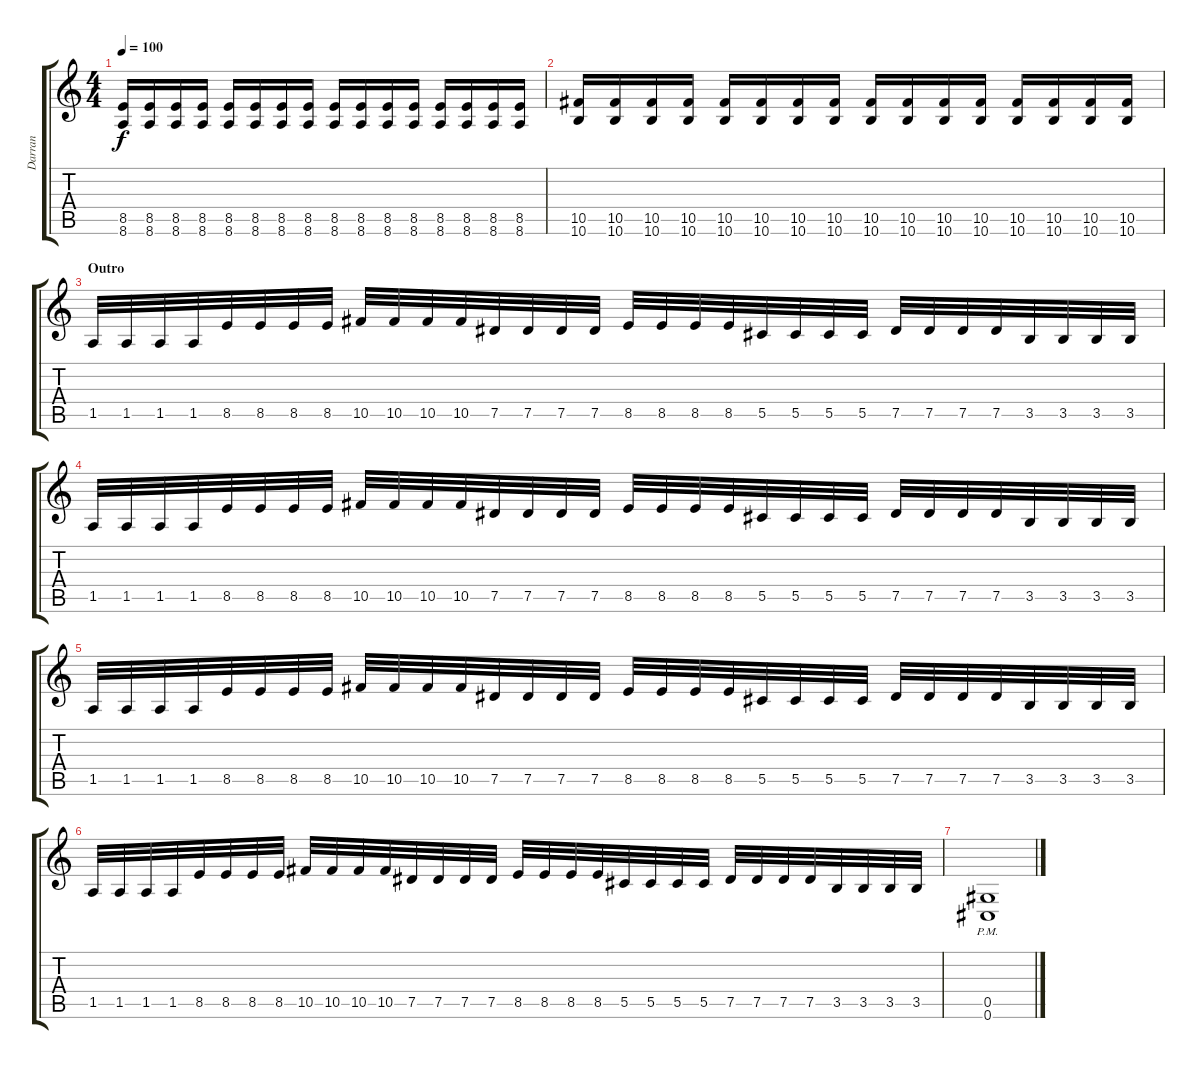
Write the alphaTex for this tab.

\track ("Darran" "Darran") {instrument distortionguitar}
\staff {score tabs}
\tuning (Eb4 Bb3 Gb3 Db3 Ab2 Db2) {hide}
\ts (4 4)
\tempo 100
\clef g2
\ks c
(8.5 8.6).16{dy f} (8.5 8.6).16 (8.5 8.6).16 (8.5 8.6).16 (8.5 8.6).16 (8.5 8.6).16 (8.5 8.6).16 (8.5 8.6).16 (8.5 8.6).16 (8.5 8.6).16 (8.5 8.6).16 (8.5 8.6).16 (8.5 8.6).16 (8.5 8.6).16 (8.5 8.6).16 (8.5 8.6).16 |
(10.5 10.6).16 (10.5 10.6).16 (10.5 10.6).16 (10.5 10.6).16 (10.5 10.6).16 (10.5 10.6).16 (10.5 10.6).16 (10.5 10.6).16 (10.5 10.6).16 (10.5 10.6).16 (10.5 10.6).16 (10.5 10.6).16 (10.5 10.6).16 (10.5 10.6).16 (10.5 10.6).16 (10.5 10.6).16 |
\section ("" "Outro")
1.5.32 1.5.32 1.5.32 1.5.32 8.5.32 8.5.32 8.5.32 8.5.32 10.5.32 10.5.32 10.5.32 10.5.32 7.5.32 7.5.32 7.5.32 7.5.32 8.5.32 8.5.32 8.5.32 8.5.32 5.5.32 5.5.32 5.5.32 5.5.32 7.5.32 7.5.32 7.5.32 7.5.32 3.5.32 3.5.32 3.5.32 3.5.32 |
1.5.32 1.5.32 1.5.32 1.5.32 8.5.32 8.5.32 8.5.32 8.5.32 10.5.32 10.5.32 10.5.32 10.5.32 7.5.32 7.5.32 7.5.32 7.5.32 8.5.32 8.5.32 8.5.32 8.5.32 5.5.32 5.5.32 5.5.32 5.5.32 7.5.32 7.5.32 7.5.32 7.5.32 3.5.32 3.5.32 3.5.32 3.5.32 |
1.5.32 1.5.32 1.5.32 1.5.32 8.5.32 8.5.32 8.5.32 8.5.32 10.5.32 10.5.32 10.5.32 10.5.32 7.5.32 7.5.32 7.5.32 7.5.32 8.5.32 8.5.32 8.5.32 8.5.32 5.5.32 5.5.32 5.5.32 5.5.32 7.5.32 7.5.32 7.5.32 7.5.32 3.5.32 3.5.32 3.5.32 3.5.32 |
1.5.32 1.5.32 1.5.32 1.5.32 8.5.32 8.5.32 8.5.32 8.5.32 10.5.32 10.5.32 10.5.32 10.5.32 7.5.32 7.5.32 7.5.32 7.5.32 8.5.32 8.5.32 8.5.32 8.5.32 5.5.32 5.5.32 5.5.32 5.5.32 7.5.32 7.5.32 7.5.32 7.5.32 3.5.32 3.5.32 3.5.32 3.5.32 |
(0.5{pm} 0.6{pm}).1
